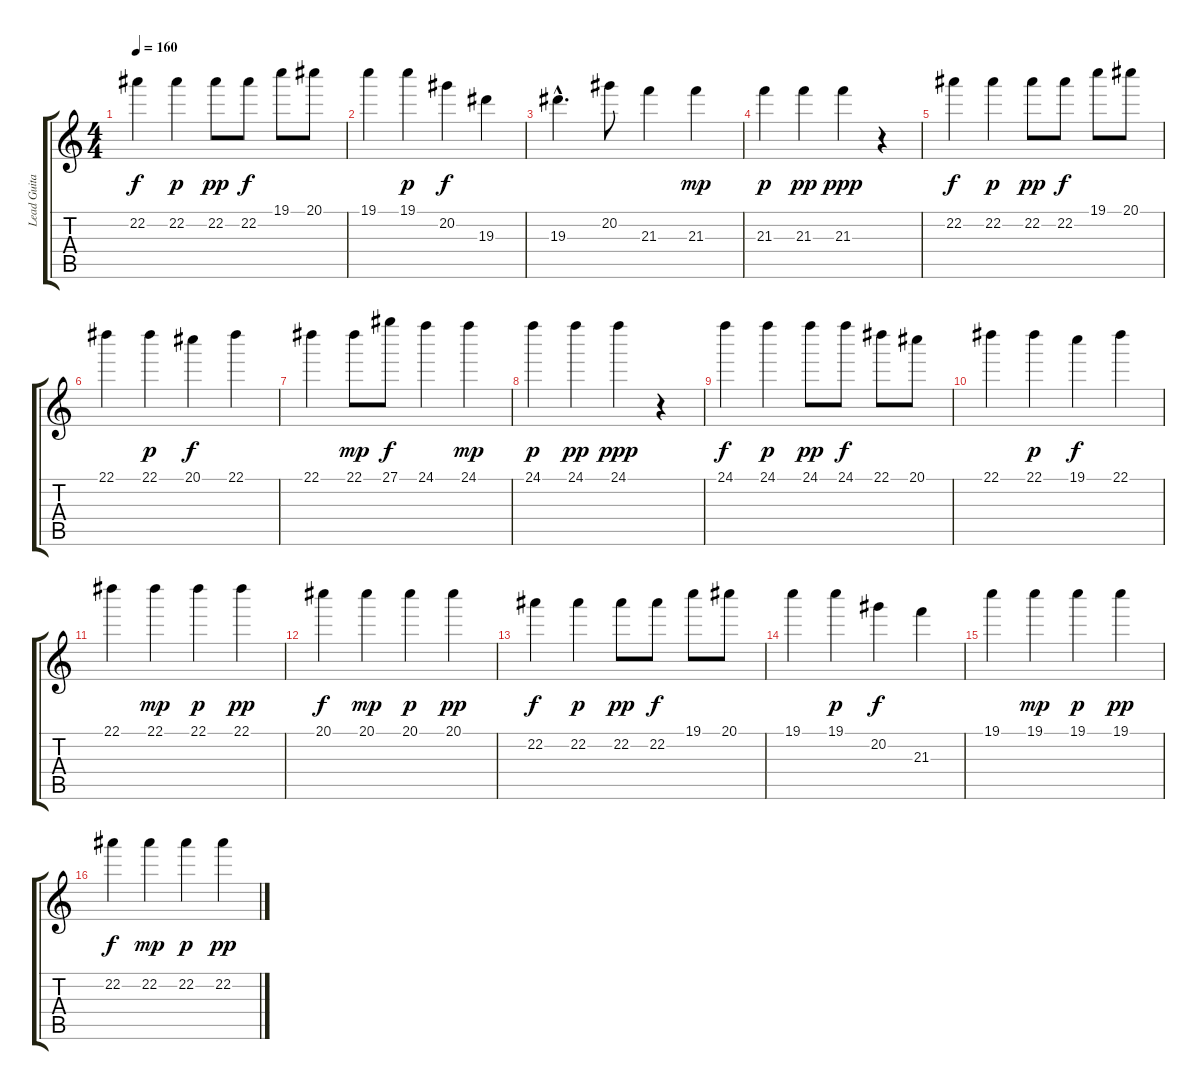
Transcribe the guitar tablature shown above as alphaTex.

\track ("Lead Guitar 1" "Lead Guita") {instrument overdrivenguitar}
\staff {score tabs}
\tuning (F4 C4 Ab3 Eb3 Bb2 F2) {hide}
\ts (4 4)
\section ("" "")
\tempo 160
\clef g2
\ks c
22.2.4{dy f} 22.2.4{dy p} 22.2.8{dy pp} 22.2.8{dy f} 19.1.8 20.1.8 |
19.1.4 19.1.4{dy p} 20.2.4{dy f} 19.3.4 |
19.3{hac}.4{d} 20.2.8 21.3.4 21.3.4{dy mp} |
21.3.4{dy p} 21.3.4{dy pp} 21.3.4{dy ppp} r.4 |
22.2.4{dy f} 22.2.4{dy p} 22.2.8{dy pp} 22.2.8{dy f} 19.1.8 20.1.8 |
22.1.4 22.1.4{dy p} 20.1.4{dy f} 22.1.4 |
22.1.4 22.1.8{dy mp} 27.1.8{dy f} 24.1.4 24.1.4{dy mp} |
24.1.4{dy p} 24.1.4{dy pp} 24.1.4{dy ppp} r.4 |
24.1.4{dy f} 24.1.4{dy p} 24.1.8{dy pp} 24.1.8{dy f} 22.1.8 20.1.8 |
22.1.4 22.1.4{dy p} 19.1.4{dy f} 22.1.4 |
22.1.4 22.1.4{dy mp} 22.1.4{dy p} 22.1.4{dy pp} |
20.1.4{dy f} 20.1.4{dy mp} 20.1.4{dy p} 20.1.4{dy pp} |
22.2.4{dy f} 22.2.4{dy p} 22.2.8{dy pp} 22.2.8{dy f} 19.1.8 20.1.8 |
19.1.4 19.1.4{dy p} 20.2.4{dy f} 21.3.4 |
19.1.4 19.1.4{dy mp} 19.1.4{dy p} 19.1.4{dy pp} |
22.2.4{dy f} 22.2.4{dy mp} 22.2.4{dy p} 22.2.4{dy pp}
